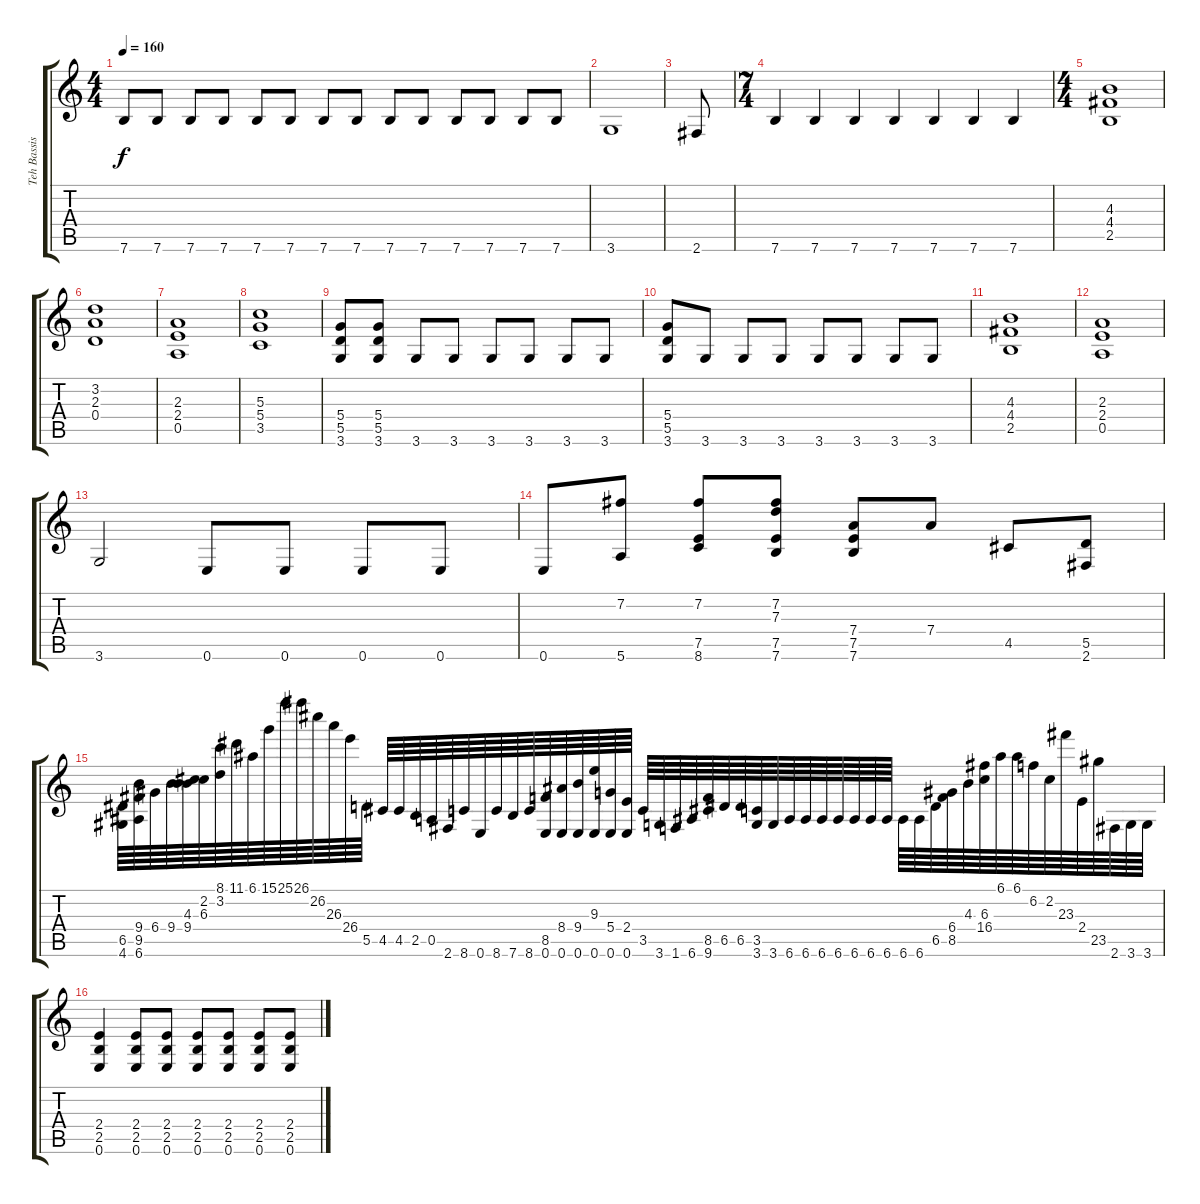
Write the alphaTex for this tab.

\track ("Teh Bassist" "Teh Bassis") {instrument electricbasspick}
\staff {score tabs}
\tuning (E4 B3 G3 D3 A2 E2) {hide}
\ts (4 4)
\tempo 160
\clef g2
\ks c
7.6.8{dy f} 7.6.8 7.6.8 7.6.8 7.6.8 7.6.8 7.6.8 7.6.8 7.6.8 7.6.8 7.6.8 7.6.8 7.6.8 7.6.8 |
3.6.1 |
2.6.8 |
\ts (7 4)
7.6.4 7.6.4 7.6.4 7.6.4 7.6.4 7.6.4 7.6.4 |
\ts (4 4)
(4.3 4.4 2.5).1 |
(3.2 2.3 0.4).1 |
(2.3 2.4 0.5).1 |
(5.3 5.4 3.5).1 |
(5.4 5.5 3.6).8 (5.4 5.5 3.6).8 3.6.8 3.6.8 3.6.8 3.6.8 3.6.8 3.6.8 |
(5.4 5.5 3.6).8 3.6.8 3.6.8 3.6.8 3.6.8 3.6.8 3.6.8 3.6.8 |
(4.3 4.4 2.5).1 |
(2.3 2.4 0.5).1 |
3.6.2 0.6.8 0.6.8 0.6.8 0.6.8 |
0.6.8 (7.2 5.6).8 (7.2 7.5 8.6).8 (7.2 7.3 7.5 7.6).8 (7.4 7.5 7.6).8 7.4.8 4.5.8 (5.5 2.6).8 |
(6.5 4.6).64 (9.4 9.5 6.6).64 6.4.64 9.4.64 (4.3 9.4).64 (2.2 6.3).64 (8.1 3.2).64 11.1.64 6.1.64 15.1.64 25.1.64 26.1.64 26.2.64 26.3.64 26.4.64 5.5.64 4.5.64 4.5.64 2.5.64 0.5.64 2.6.64 8.6.64 0.6.64 8.6.64 7.6.64 8.6.64 (8.5 0.6).64 (8.4 0.6).64 (9.4 0.6).64 (9.3 0.6).64 (5.4 0.6).64 (2.4 0.6).64 3.5.64 3.6.64 1.6.64 6.6.64 (8.5 9.6).64 6.5.64 6.5.64 (3.5 3.6).64 3.6.64 6.6.64 6.6.64 6.6.64 6.6.64 6.6.64 6.6.64 6.6.64 6.6.64 6.6.64 6.5.64 (6.4 8.5).64 4.3.64 (6.3 16.4).64 6.1.64 6.1.64 6.2.64 2.2.64 23.3.64 2.4.64 23.5.64 2.6.64 3.6.64 3.6.64 |
(2.4 2.5 0.6).4 (2.4 2.5 0.6).8 (2.4 2.5 0.6).8 (2.4 2.5 0.6).8 (2.4 2.5 0.6).8 (2.4 2.5 0.6).8 (2.4 2.5 0.6).8
